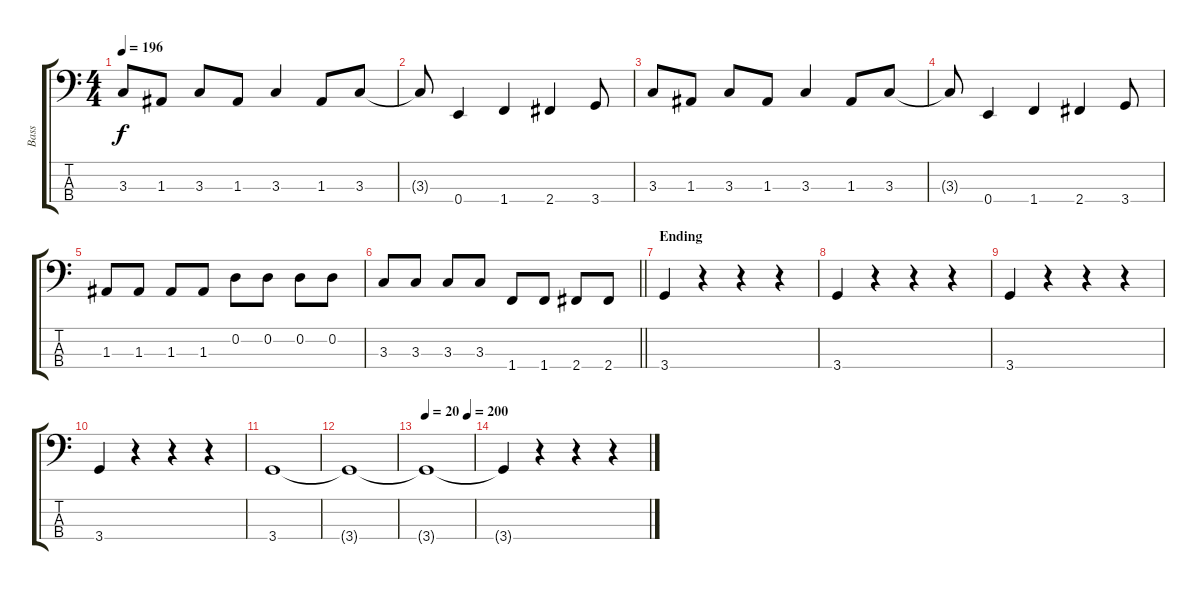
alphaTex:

\track ("Bass" "Bass") {instrument electricbassfinger}
\staff {score tabs}
\tuning (G2 D2 A1 E1) {hide}
\ts (4 4)
\tempo 196
\clef f4
\ks c
3.3.8{dy f} 1.3.8 3.3.8 1.3.8 3.3.4 1.3.8 3.3.8 |
3.3{t}.8 0.4.4 1.4.4 2.4.4 3.4.8 |
3.3.8 1.3.8 3.3.8 1.3.8 3.3.4 1.3.8 3.3.8 |
3.3{t}.8 0.4.4 1.4.4 2.4.4 3.4.8 |
1.3.8 1.3.8 1.3.8 1.3.8 0.2.8 0.2.8 0.2.8 0.2.8 |
\barLineRight lightlight
3.3.8 3.3.8 3.3.8 3.3.8 1.4.8 1.4.8 2.4.8 2.4.8 |
\section ("" "Ending")
3.4.4 r.4 r.4 r.4 |
3.4.4 r.4 r.4 r.4 |
3.4.4 r.4 r.4 r.4 |
3.4.4 r.4 r.4 r.4 |
3.4.1 |
3.4{t}.1 |
\tempo 20
\tempo (200 0.875)
3.4{t}.1 |
3.4{t}.4 r.4 r.4 r.4
